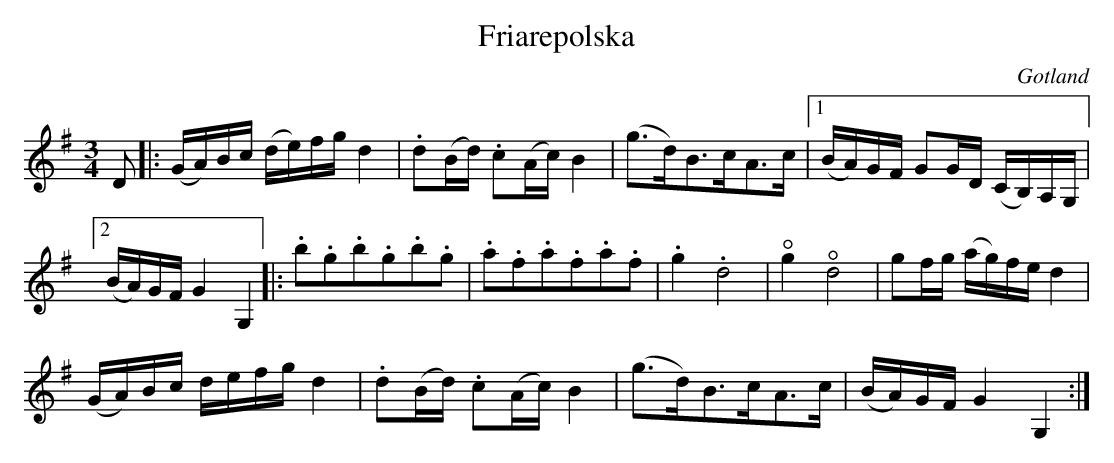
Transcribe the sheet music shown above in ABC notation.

X:1
T:Friarepolska
O:Gotland
M:3/4
L:1/16
K:G
D2|:(GA)Bc (de)fg d4|.d2(Bd) .c2(Ac) B4|(g3d)B3cA3c|1 (BA)GF G2GD (CB,)A,G,|
[2 (BA)GF G4 G,4|:.b2.g2.b2.g2.b2.g2|.a2.f2.a2.f2.a2.f2|.g4 .d8|+open+g4 +open+d8|g2fg (ag)fe d4|
(GA)Bc defg d4|.d2(Bd) .c2(Ac) B4|(g3d)B3cA3c|(BA)GF G4 G,4:|
